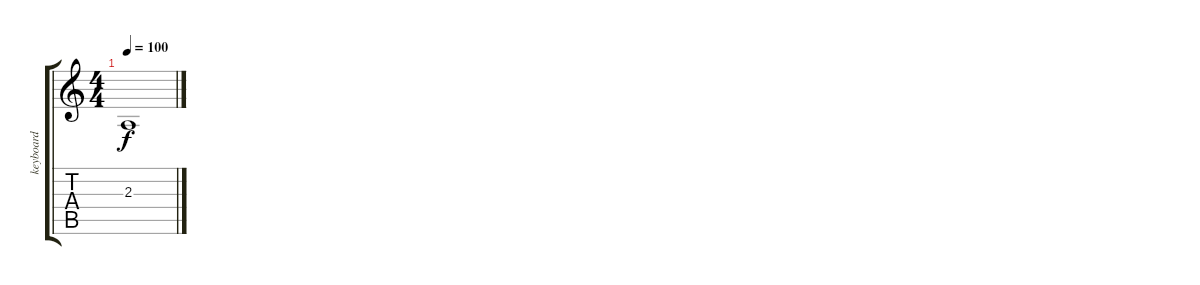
\track ("keyboard" "keyboard") {instrument electricpiano2}
\staff {score tabs}
\tuning (E4 B3 G3 D3 A2 E2) {hide}
\ts (4 4)
\tempo 100
\clef g2
\ks c
2.3.1{dy f}
